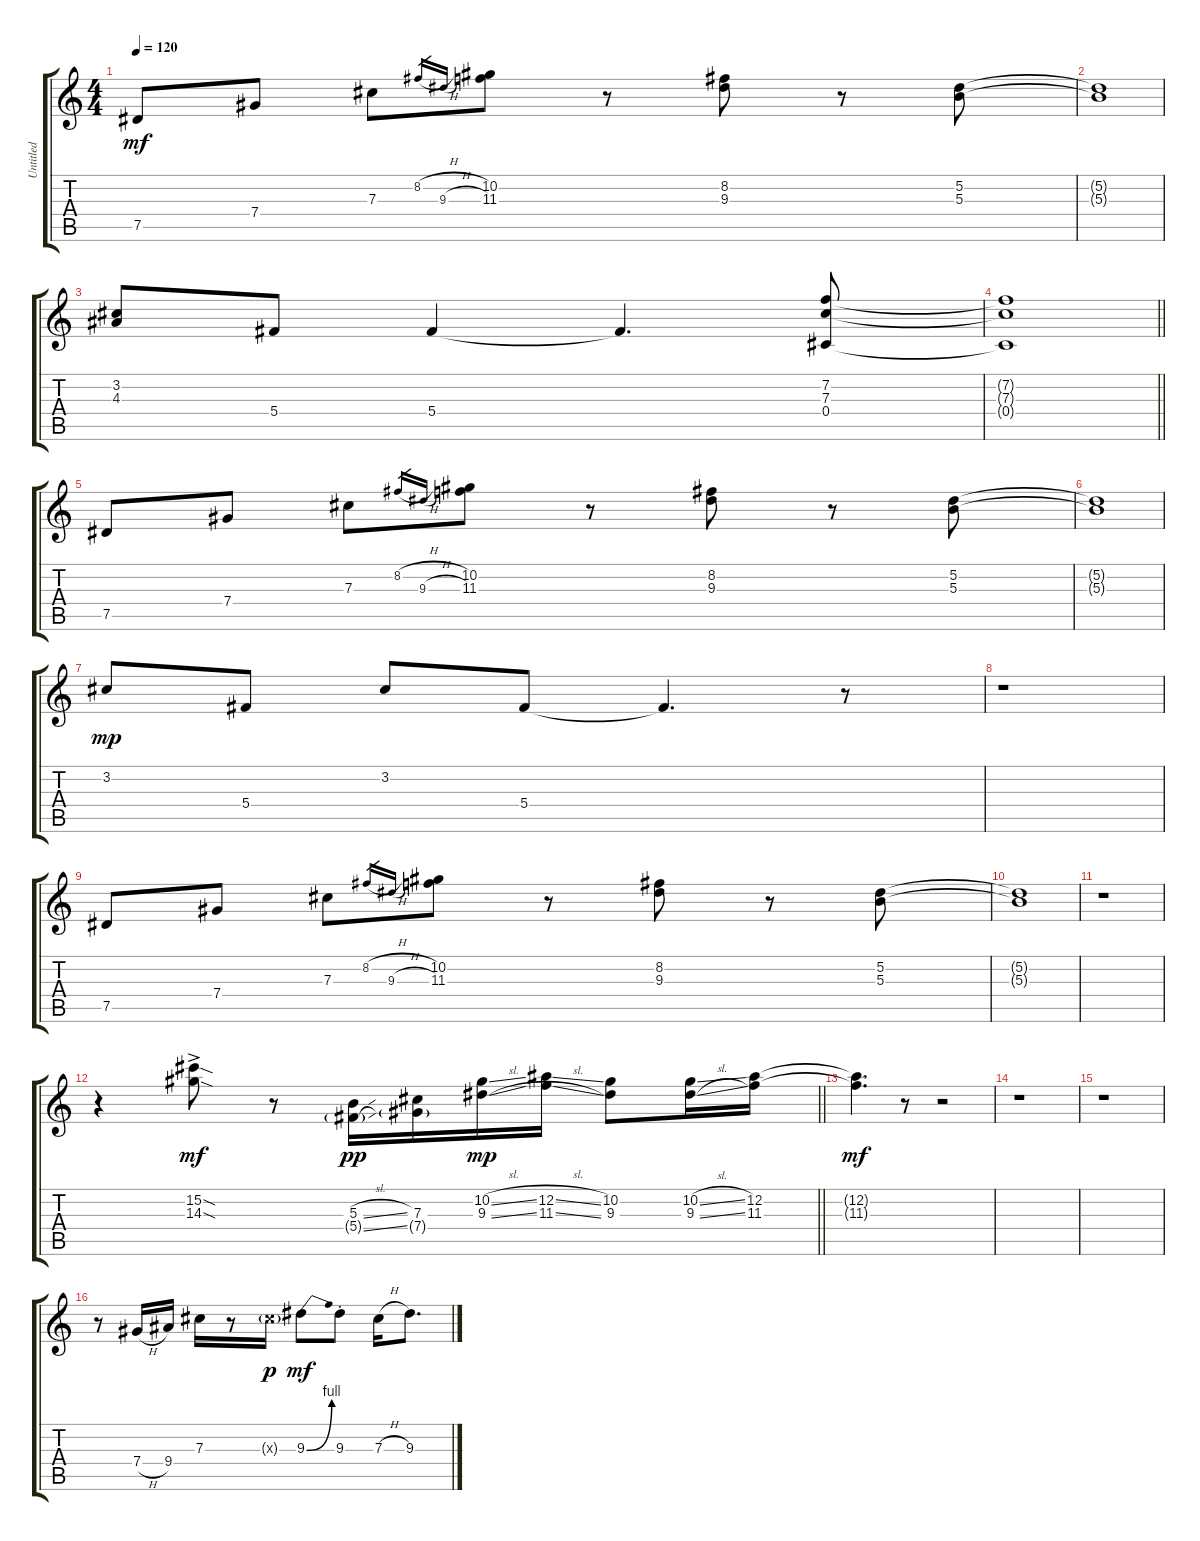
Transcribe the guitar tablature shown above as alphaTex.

\track ("Untitled" "Untitled") {instrument electricguitarclean}
\staff {score tabs}
\tuning (Eb4 Bb3 Gb3 Db3 Ab2 Eb2) {hide}
\ts (4 4)
\tempo 120
\clef g2
\ks c
7.5.8{dy mf instrument electricguitarclean} 7.4.8 7.3.8 8.2{h}.16{gr} 9.3{h}.16{gr} (10.2 11.3).8 r.8 (8.2 9.3).8 r.8 (5.2 5.3).8 |
(5.2{t} 5.3{t}).1 |
(3.2 4.3).8 5.4.8 5.4.4 5.4{t}.4{d} (7.2 7.3 0.4).8 |
\barLineRight lightlight
(7.2{t} 7.3{t} 0.4{t}).1 |
7.5.8 7.4.8 7.3.8 8.2{h}.16{gr} 9.3{h}.16{gr} (10.2 11.3).8 r.8 (8.2 9.3).8 r.8 (5.2 5.3).8 |
(5.2{t} 5.3{t}).1 |
3.2.8{dy mp} 5.4.8 3.2.8 5.4.8 5.4{t}.4{d} r.8 |
r.1 |
7.5.8 7.4.8 7.3.8 8.2{h}.16{gr} 9.3{h}.16{gr} (10.2 11.3).8 r.8 (8.2 9.3).8 r.8 (5.2 5.3).8 |
(5.2{t} 5.3{t}).1 |
r.1 |
\barLineRight lightlight
r.4 (15.2{sod ac} 14.3{sod ac}).8{dy mf} r.8 (5.3{sl} 5.4{sl g}).16{dy pp} (7.3 7.4{g}).16 (10.2{sl} 9.3{sl}).16{dy mp} (12.2{sl} 11.3{sl}).16 (10.2 9.3).8 (10.2{sl} 9.3{sl}).16 (12.2 11.3).16 |
(12.2{t} 11.3{t}).4{d dy mf} r.8 r.2 |
r.1 |
r.1 |
r.8 7.4{h}.16 9.4.16 7.3.16 r.8 7.3{g x}.16{dy p} 9.3{be (bend 0 0 60 4)}.8{dy mf} 9.3{st}.8 7.3{h}.16 9.3.8{d}
